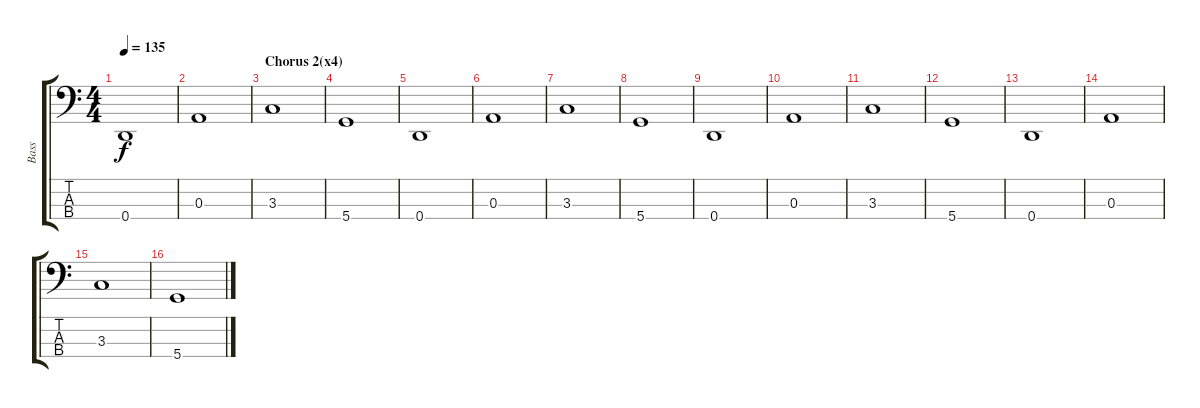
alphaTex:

\track ("Bass" "Bass") {instrument acousticguitarnylon}
\staff {score tabs}
\tuning (G2 D2 A1 D1) {hide}
\ts (4 4)
\tempo 135
\clef f4
\ks c
0.4.1{dy f} |
0.3.1 |
\section ("" "Chorus 2(x4)")
3.3.1 |
5.4.1 |
0.4.1 |
0.3.1 |
3.3.1 |
5.4.1 |
0.4.1 |
0.3.1 |
3.3.1 |
5.4.1 |
0.4.1 |
0.3.1 |
3.3.1 |
5.4.1
